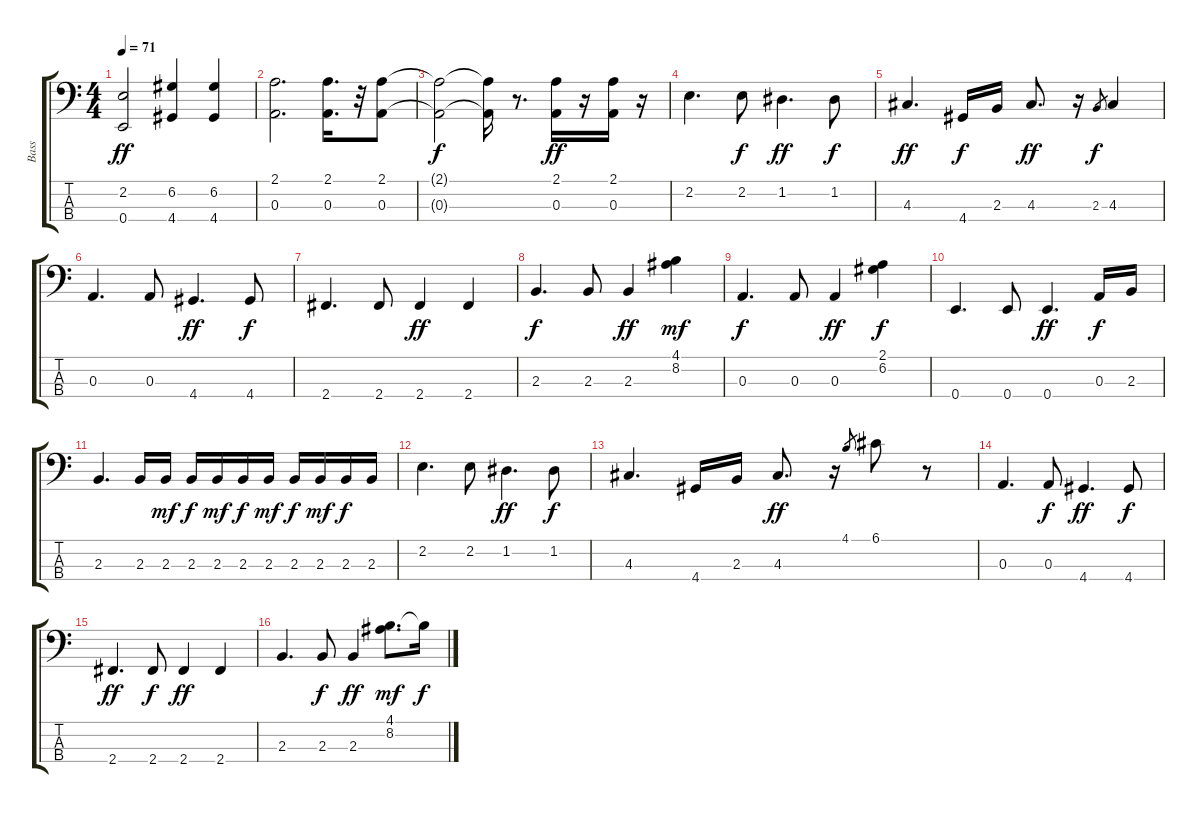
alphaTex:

\track ("Bass" "Bass") {instrument electricbassfinger}
\staff {score tabs}
\tuning (G2 D2 A1 E1) {hide}
\ts (4 4)
\tempo 71
\clef f4
\ks c
(2.2 0.4).2{dy ff} (6.2 4.4).4 (6.2 4.4).4 |
(2.1 0.3).2{d} (2.1 0.3).16{d} r.32 (2.1 0.3).8 |
(2.1{t} 0.3{t}).2{dy f} (2.1{t} 0.3{t}).16 r.8{d} (2.1 0.3).16{dy ff} r.16 (2.1 0.3).16 r.16 |
2.2.4{d} 2.2.8{dy f} 1.2.4{d dy ff} 1.2.8{dy f} |
4.3.4{d dy ff} 4.4.16{dy f} 2.3.16 4.3.8{d dy ff} r.16 2.3.8{gr dy f} 4.3.4 |
0.3.4{d} 0.3.8 4.4.4{d dy ff} 4.4.8{dy f} |
2.4.4{d} 2.4.8 2.4.4{dy ff} 2.4.4 |
2.3.4{d dy f} 2.3.8 2.3.4{dy ff} (4.1 8.2).4{dy mf} |
0.3.4{d dy f} 0.3.8 0.3.4{dy ff} (2.1 6.2).4{dy f} |
0.4.4{d} 0.4.8 0.4.4{d dy ff} 0.3.16{dy f} 2.3.16 |
2.3.4{d} 2.3.16 2.3.16{dy mf} 2.3.16{dy f} 2.3.16{dy mf} 2.3.16{dy f} 2.3.16{dy mf} 2.3.16{dy f} 2.3.16{dy mf} 2.3.16{dy f} 2.3.16 |
2.2.4{d} 2.2.8 1.2.4{d dy ff} 1.2.8{dy f} |
4.3.4{d} 4.4.16 2.3.16 4.3.8{d dy ff} r.16 4.1.8{gr} 6.1.8 r.8 |
0.3.4{d} 0.3.8{dy f} 4.4.4{d dy ff} 4.4.8{dy f} |
2.4.4{d dy ff} 2.4.8{dy f} 2.4.4{dy ff} 2.4.4 |
2.3.4{d} 2.3.8{dy f} 2.3.4{dy ff} (4.1 8.2).8{d dy mf} 4.1{t}.16{dy f}
